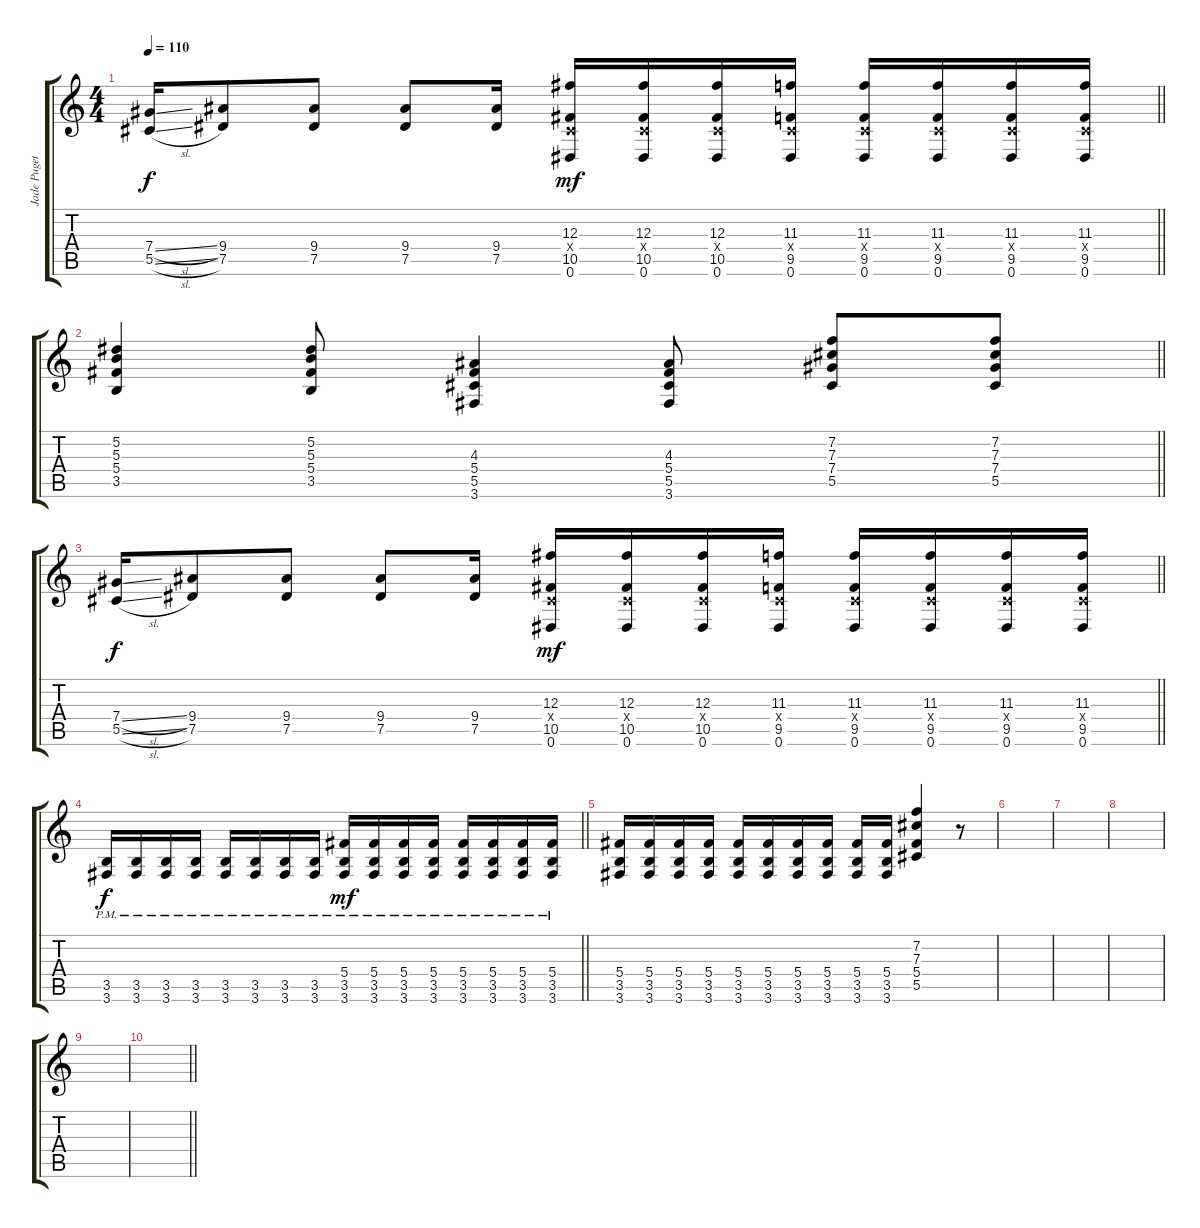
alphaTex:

\track ("Jade Puget (Overdrive)" "Jade Puget") {instrument overdrivenguitar}
\staff {score tabs}
\tuning (Eb4 Bb3 Gb3 Db3 Ab2 Eb2) {hide}
\ts (4 4)
\tempo 110
\clef g2
\barLineRight lightlight
\ks c
(7.4{sl} 5.5{sl}).16{dy f} (9.4 7.5).8 (9.4 7.5).8 (9.4 7.5).8 (9.4 7.5).16 (12.3 0.4{x} 10.5 0.6).16{dy mf} (12.3 0.4{x} 10.5 0.6).16 (12.3 0.4{x} 10.5 0.6).16 (11.3 0.4{x} 9.5 0.6).16 (11.3 0.4{x} 9.5 0.6).16 (11.3 0.4{x} 9.5 0.6).16 (11.3 0.4{x} 9.5 0.6).16 (11.3 0.4{x} 9.5 0.6).16 |
\barLineRight lightlight
(5.2 5.3 5.4 3.5).4 (5.2 5.3 5.4 3.5).8 (4.3 5.4 5.5 3.6).4 (4.3 5.4 5.5 3.6).8 (7.2 7.3 7.4 5.5).8 (7.2 7.3 7.4 5.5).8 |
\barLineRight lightlight
(7.4{sl} 5.5{sl}).16{dy f} (9.4 7.5).8 (9.4 7.5).8 (9.4 7.5).8 (9.4 7.5).16 (12.3 0.4{x} 10.5 0.6).16{dy mf} (12.3 0.4{x} 10.5 0.6).16 (12.3 0.4{x} 10.5 0.6).16 (11.3 0.4{x} 9.5 0.6).16 (11.3 0.4{x} 9.5 0.6).16 (11.3 0.4{x} 9.5 0.6).16 (11.3 0.4{x} 9.5 0.6).16 (11.3 0.4{x} 9.5 0.6).16 |
\barLineRight lightlight
(3.5{pm} 3.6{pm}).16{dy f} (3.5{pm} 3.6{pm}).16 (3.5{pm} 3.6{pm}).16 (3.5{pm} 3.6{pm}).16 (3.5{pm} 3.6{pm}).16 (3.5{pm} 3.6{pm}).16 (3.5{pm} 3.6{pm}).16 (3.5{pm} 3.6{pm}).16 (5.4{pm} 3.5{pm} 3.6{pm}).16{dy mf} (5.4{pm} 3.5{pm} 3.6{pm}).16 (5.4{pm} 3.5{pm} 3.6{pm}).16 (5.4{pm} 3.5{pm} 3.6{pm}).16 (5.4{pm} 3.5{pm} 3.6{pm}).16 (5.4{pm} 3.5{pm} 3.6{pm}).16 (5.4{pm} 3.5{pm} 3.6{pm}).16 (5.4{pm} 3.5{pm} 3.6{pm}).16 |
(5.4 3.5 3.6).16 (5.4 3.5 3.6).16 (5.4 3.5 3.6).16 (5.4 3.5 3.6).16 (5.4 3.5 3.6).16 (5.4 3.5 3.6).16 (5.4 3.5 3.6).16 (5.4 3.5 3.6).16 (5.4 3.5 3.6).16 (5.4 3.5 3.6).16 (7.2 7.3 5.4 5.5).4 r.8 |
|
|
|
|
\barLineRight lightlight
